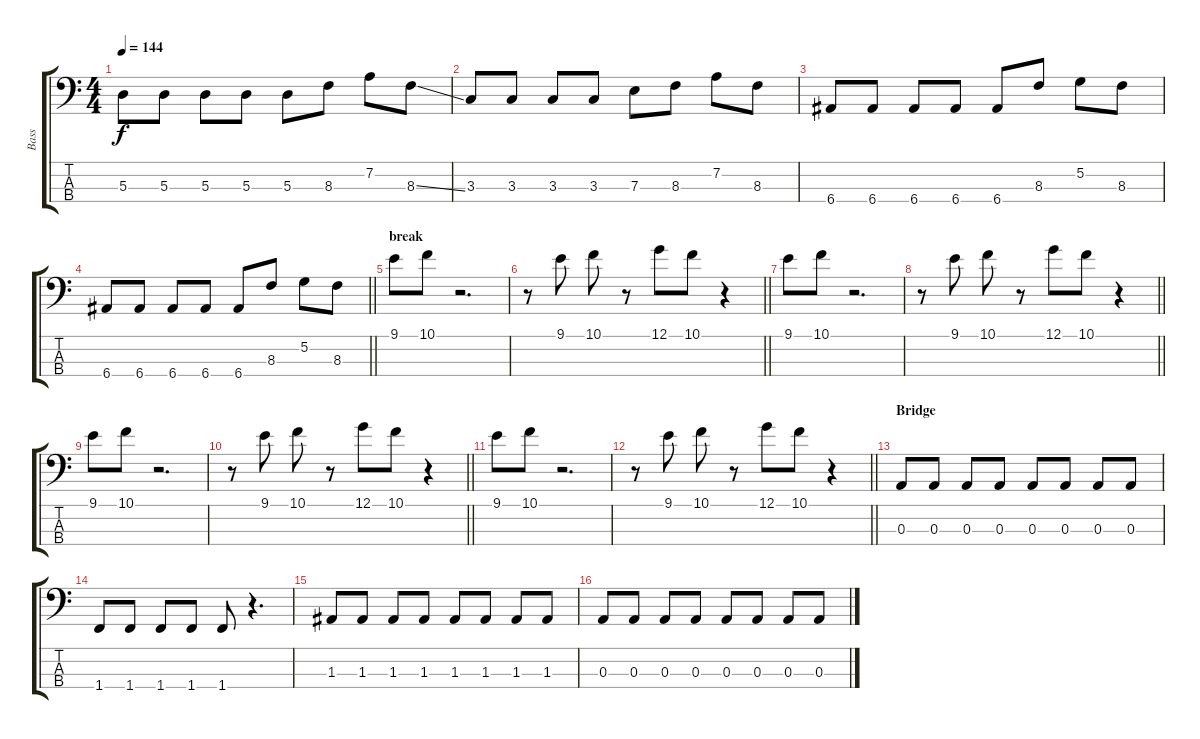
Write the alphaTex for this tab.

\track ("Bass" "Bass") {instrument electricbassfinger}
\staff {score tabs}
\tuning (G2 D2 A1 E1) {hide}
\ts (4 4)
\tempo 144
\clef f4
\ks c
5.3.8{dy f} 5.3.8 5.3.8 5.3.8 5.3.8 8.3.8 7.2.8 8.3{ss}.8 |
3.3.8 3.3.8 3.3.8 3.3.8 7.3.8 8.3.8 7.2.8 8.3.8 |
6.4.8 6.4.8 6.4.8 6.4.8 6.4.8 8.3.8 5.2.8 8.3.8 |
\barLineRight lightlight
6.4.8 6.4.8 6.4.8 6.4.8 6.4.8 8.3.8 5.2.8 8.3.8 |
\section ("" "break")
9.1.8 10.1.8 r.2{d} |
\barLineRight lightlight
r.8 9.1.8 10.1.8 r.8 12.1.8 10.1.8 r.4 |
9.1.8 10.1.8 r.2{d} |
\barLineRight lightlight
r.8 9.1.8 10.1.8 r.8 12.1.8 10.1.8 r.4 |
9.1.8 10.1.8 r.2{d} |
\barLineRight lightlight
r.8 9.1.8 10.1.8 r.8 12.1.8 10.1.8 r.4 |
9.1.8 10.1.8 r.2{d} |
\barLineRight lightlight
r.8 9.1.8 10.1.8 r.8 12.1.8 10.1.8 r.4 |
\section ("" "Bridge")
0.3.8 0.3.8 0.3.8 0.3.8 0.3.8 0.3.8 0.3.8 0.3.8 |
1.4.8 1.4.8 1.4.8 1.4.8 1.4.8 r.4{d} |
1.3.8 1.3.8 1.3.8 1.3.8 1.3.8 1.3.8 1.3.8 1.3.8 |
0.3.8 0.3.8 0.3.8 0.3.8 0.3.8 0.3.8 0.3.8 0.3.8
